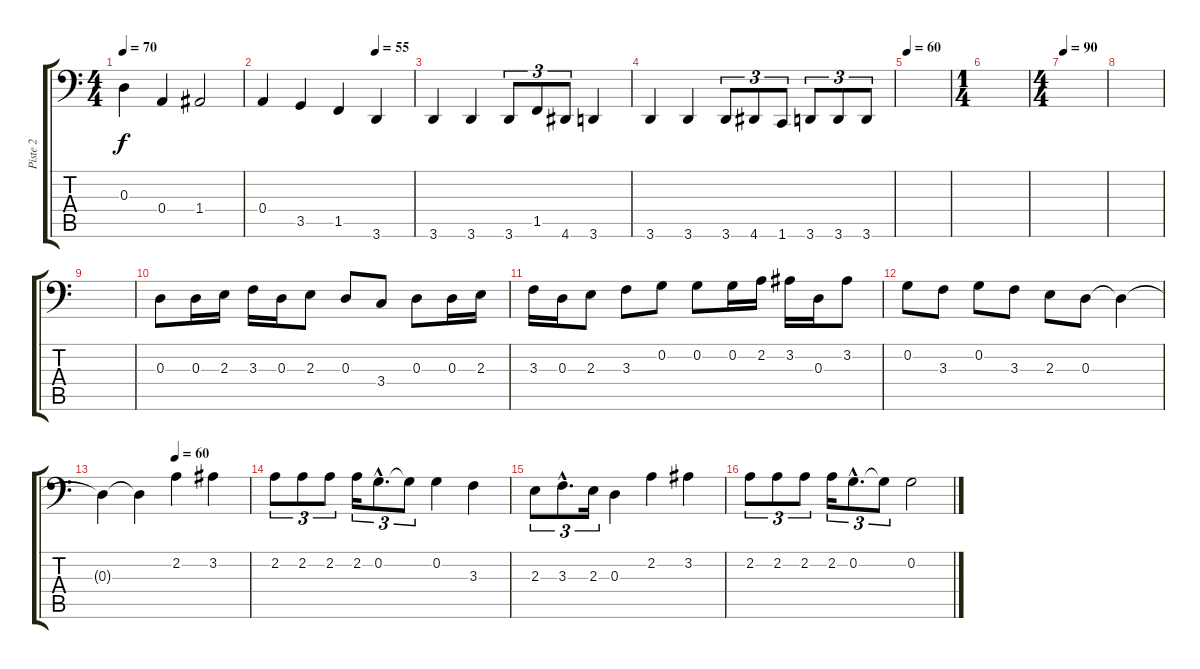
\track ("Piste 2" "Piste 2") {instrument electricbassfinger}
\staff {score tabs}
\tuning (C3 G2 D2 A1 E1 B0) {hide}
\ts (4 4)
\tempo 70
\clef f4
\ks c
0.3.4{dy f} 0.4.4 1.4.2 |
\tempo (55 0.75)
0.4.4 3.5.4 1.5.4 3.6.4 |
3.6.4 3.6.4 3.6.8{tu (3 2)} 1.5.8{tu (3 2)} 4.6.8{tu (3 2)} 3.6.4 |
3.6.4 3.6.4 3.6.8{tu (3 2)} 4.6.8{tu (3 2)} 1.6.8{tu (3 2)} 3.6.8{tu (3 2)} 3.6.8{tu (3 2)} 3.6.8{tu (3 2)} |
\tempo 60
|
\ts (1 4)
|
\ts (4 4)
\tempo 90
|
|
|
0.3.8 0.3.16 2.3.16 3.3.16 0.3.16 2.3.8 0.3.8 3.4.8 0.3.8 0.3.16 2.3.16 |
3.3.16 0.3.16 2.3.8 3.3.8 0.2.8 0.2.8 0.2.16 2.2.16 3.2.16 0.3.16 3.2.8 |
0.2.8 3.3.8 0.2.8 3.3.8 2.3.8 0.3.8 0.3{t}.4 |
\tempo (60 0.5)
0.3{t}.4 0.3{t}.4 2.2.4 3.2.4 |
2.2.8{tu (3 2)} 2.2.8{tu (3 2)} 2.2.8{tu (3 2)} 2.2.16{tu (3 2)} 0.2{hac}.8{d tu (3 2)} 0.2{t}.8{tu (3 2)} 0.2.4 3.3.4 |
2.3.8{tu (3 2)} 3.3{hac}.8{d tu (3 2)} 2.3.16{tu (3 2)} 0.3.4 2.2.4 3.2.4 |
2.2.8{tu (3 2)} 2.2.8{tu (3 2)} 2.2.8{tu (3 2)} 2.2.16{tu (3 2)} 0.2{hac}.8{d tu (3 2)} 0.2{t}.8{tu (3 2)} 0.2.2
